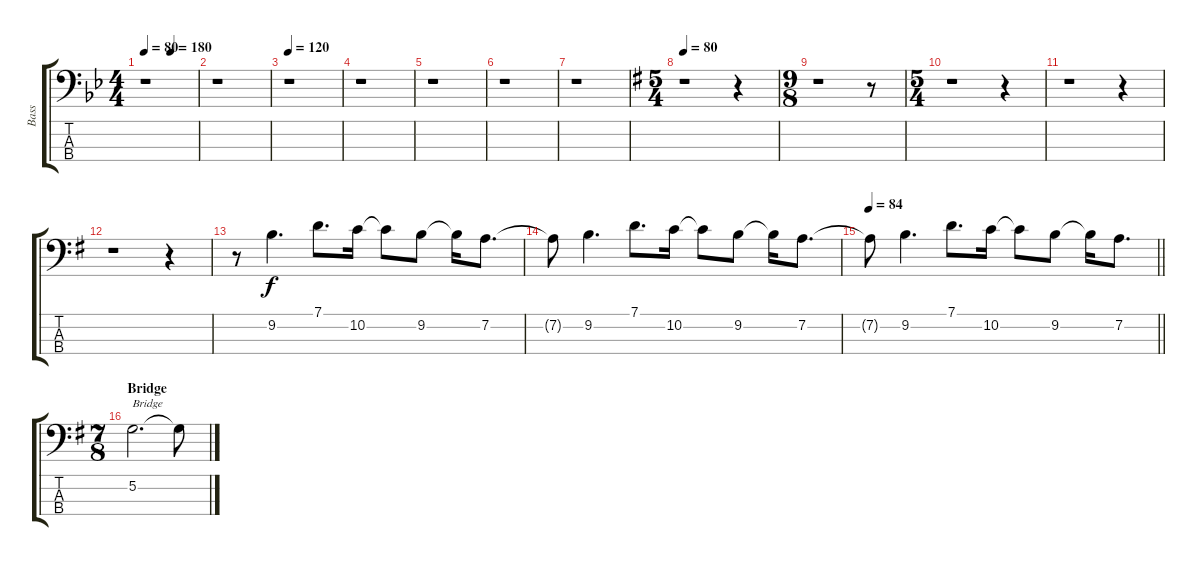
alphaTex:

\track ("Bass" "Bass") {instrument electricbassfinger}
\staff {score tabs}
\tuning (G2 D2 A1 E1) {hide}
\ts (4 4)
\tempo 80
\tempo (180 0.5)
\clef f4
\ks gminor
r.1{dy f} |
r.1 |
\tempo 120
r.1 |
r.1 |
r.1 |
\ks bb
r.1 |
r.1 |
\ts (5 4)
\tempo 80
\ks eminor
r.1 r.4 |
\ts (9 8)
r.1 r.8 |
\ts (5 4)
r.1 r.4 |
r.1 r.4 |
r.1 r.4 |
r.8 9.2.4{d} 7.1.8{d} 10.2.16 10.2{t}.8 9.2.8 9.2{t}.16 7.2.8{d} |
7.2{t}.8 9.2.4{d} 7.1.8{d} 10.2.16 10.2{t}.8 9.2.8 9.2{t}.16 7.2.8{d} |
\tempo 84
\barLineRight lightlight
7.2{t}.8 9.2.4{d} 7.1.8{d} 10.2.16 10.2{t}.8 9.2.8 9.2{t}.16 7.2.8{d} |
\ts (7 8)
\section ("" "Bridge")
5.2.2{d txt "Bridge"} 5.2{t}.8
